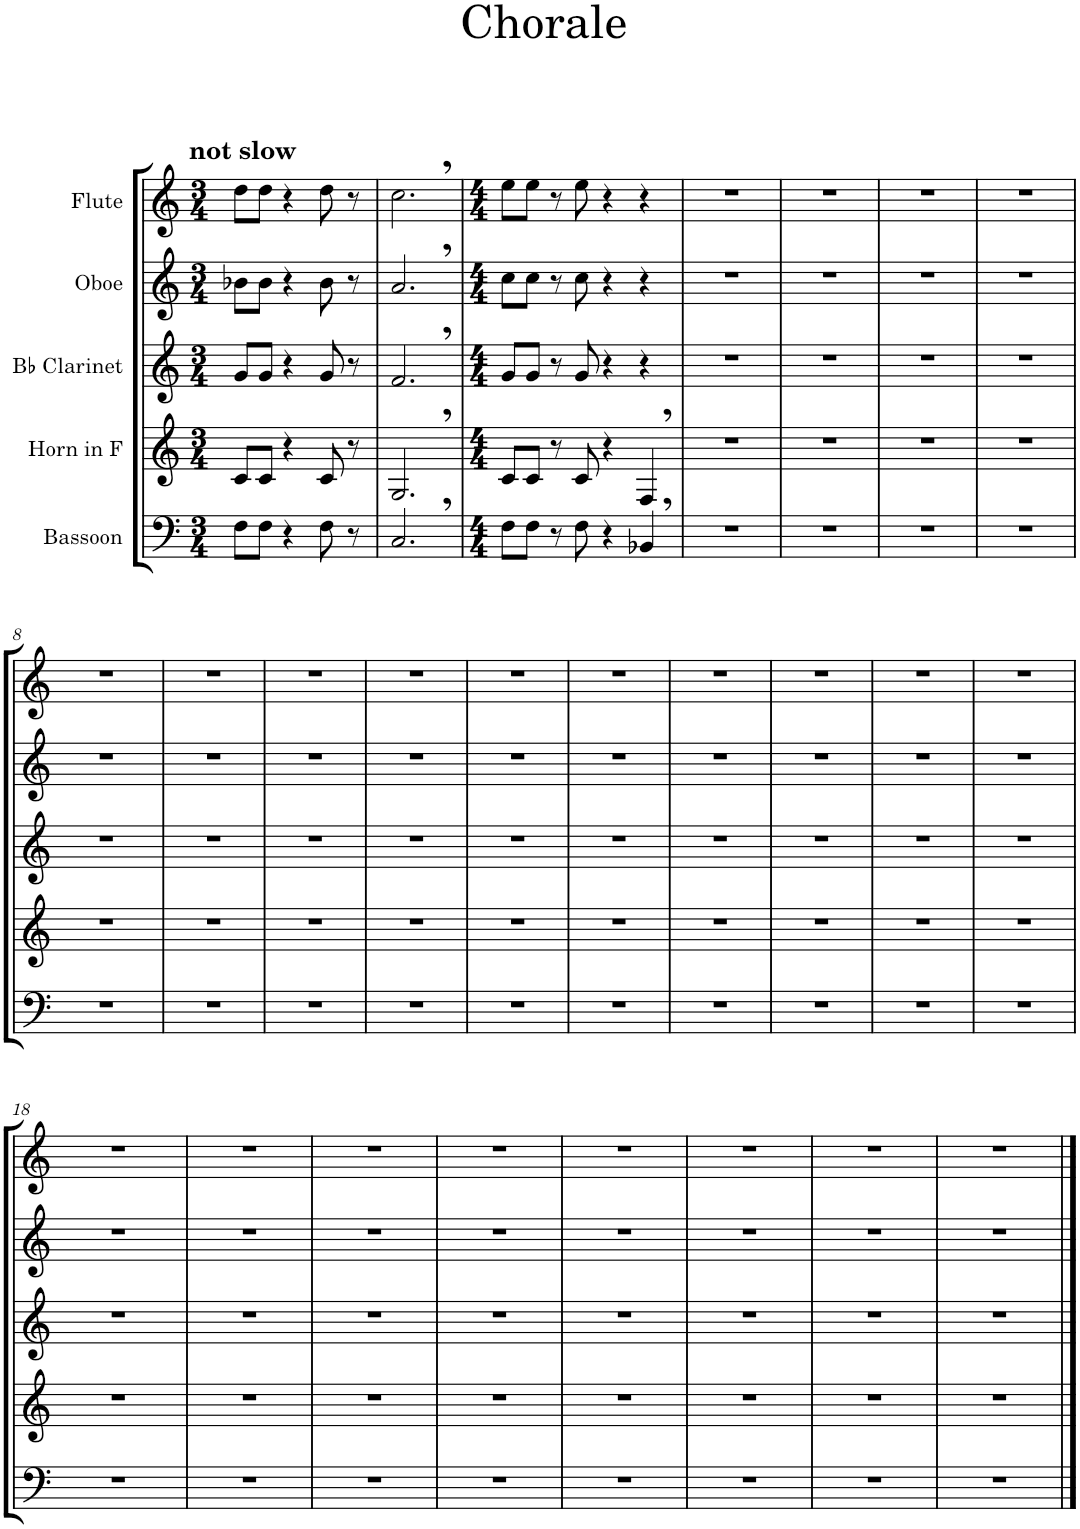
**kern	**kern	**kern	**kern	**kern
*part5	*part4	*part3	*part2	*part1
*staff5	*staff4	*staff3	*staff2	*staff1
*I"Bassoon	*I"Horn in F	*I"Bb Clarinet	*I"Oboe	*I"Flute
*I'Bsn	*I'Hn	*I'Cl	*I'Ob	*I'Fl
*clefF4	*clefG2	*clefG2	*clefG2	*clefG2
*	*ITrd4c7	*ITrd1c2	*	*
*k[]	*k[]	*k[]	*k[]	*k[]
*M3/4	*M3/4	*M3/4	*M3/4	*M3/4
=1	=1	=1	=1	=1
!	!	!	!	!LO:TX:a:B:t=not slow
8F\L	8c/L	8g/L	8b-X\L	8dd\L
8F\J	8c/J	8g/J	8b-\J	8dd\J
4r	4r	4r	4r	4r
8F\	8c/	8g/	8b-\	8dd\
8r	8r	8r	8r	8r
=2	=2	=2	=2	=2
2.C,/	2.G,/	2.f,/	2.a,/	2.cc,\
=3	=3	=3	=3	=3
*M4/4	*M4/4	*M4/4	*M4/4	*M4/4
8F\L	8c/L	8g/L	8cc\L	8ee\L
8F\J	8c/J	8g/J	8cc\J	8ee\J
8r	8r	8r	8r	8r
8F\	8c/	8g/	8cc\	8ee\
4r	4r	4r	4r	4r
4BB-X,/	4F,/	4r	4r	4r
=4	=4	=4	=4	=4
1r	1r	1r	1r	1r
=5	=5	=5	=5	=5
1r	1r	1r	1r	1r
=6	=6	=6	=6	=6
1r	1r	1r	1r	1r
=7	=7	=7	=7	=7
1r	1r	1r	1r	1r
!!LO:LB:g=z
=8	=8	=8	=8	=8
1r	1r	1r	1r	1r
=9	=9	=9	=9	=9
1r	1r	1r	1r	1r
=10	=10	=10	=10	=10
1r	1r	1r	1r	1r
=11	=11	=11	=11	=11
1r	1r	1r	1r	1r
=12	=12	=12	=12	=12
1r	1r	1r	1r	1r
=13	=13	=13	=13	=13
1r	1r	1r	1r	1r
=14	=14	=14	=14	=14
1r	1r	1r	1r	1r
=15	=15	=15	=15	=15
1r	1r	1r	1r	1r
=16	=16	=16	=16	=16
1r	1r	1r	1r	1r
=17	=17	=17	=17	=17
1r	1r	1r	1r	1r
!!LO:LB:g=z
=18	=18	=18	=18	=18
1r	1r	1r	1r	1r
=19	=19	=19	=19	=19
1r	1r	1r	1r	1r
=20	=20	=20	=20	=20
1r	1r	1r	1r	1r
=21	=21	=21	=21	=21
1r	1r	1r	1r	1r
=22	=22	=22	=22	=22
1r	1r	1r	1r	1r
=23	=23	=23	=23	=23
1r	1r	1r	1r	1r
=24	=24	=24	=24	=24
1r	1r	1r	1r	1r
=25	=25	=25	=25	=25
1r	1r	1r	1r	1r
==	==	==	==	==
*-	*-	*-	*-	*-
